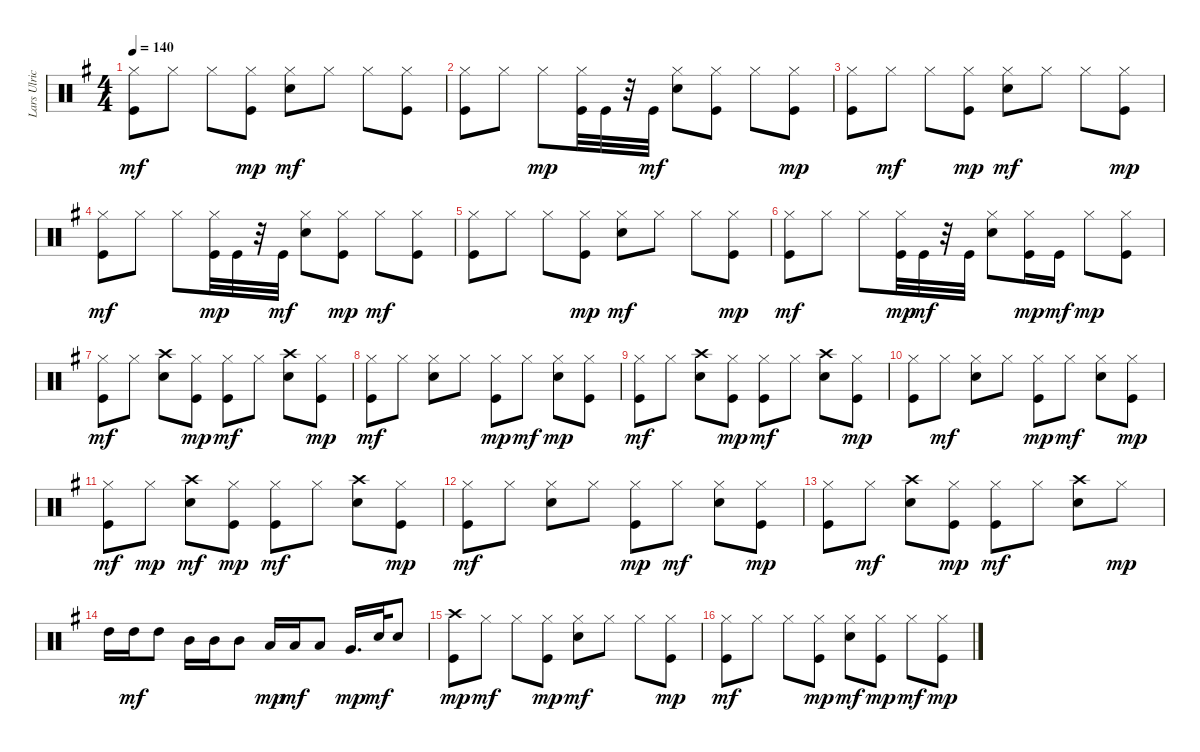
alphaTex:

\track ("Lars Ulrich" "Lars Ulric") {instrument percussion}
\staff {score}
\articulation defaults
\ts (4 4)
\tempo 140
\clef neutral
\ks eminor
("Hi-Hat (closed)" "Kick (hit)").8{dy mf} "Hi-Hat (closed)".8 "Hi-Hat (closed)".8 ("Hi-Hat (closed)" "Kick (hit)").8{dy mp} ("Snare (hit) 2" "Hi-Hat (closed)").8{dy mf} "Hi-Hat (closed)".8 "Hi-Hat (closed)".8 ("Hi-Hat (closed)" "Kick (hit)").8 |
("Hi-Hat (closed)" "Kick (hit)").8 "Hi-Hat (closed)".8 "Hi-Hat (closed)".8{dy mp} ("Hi-Hat (closed)" "Kick (hit)").32 "Kick (hit)".32 r.32 "Kick (hit)".32{dy mf} ("Snare (hit) 2" "Hi-Hat (closed)").8 ("Hi-Hat (closed)" "Kick (hit)").8 "Hi-Hat (closed)".8 ("Hi-Hat (closed)" "Kick (hit)").8{dy mp} |
("Hi-Hat (closed)" "Kick (hit)").8 "Hi-Hat (closed)".8{dy mf} "Hi-Hat (closed)".8 ("Hi-Hat (closed)" "Kick (hit)").8{dy mp} ("Snare (hit) 2" "Hi-Hat (closed)").8{dy mf} "Hi-Hat (closed)".8 "Hi-Hat (closed)".8 ("Hi-Hat (closed)" "Kick (hit)").8{dy mp} |
("Hi-Hat (closed)" "Kick (hit)").8{dy mf} "Hi-Hat (closed)".8 "Hi-Hat (closed)".8 ("Hi-Hat (closed)" "Kick (hit)").32{dy mp} "Kick (hit)".32 r.32 "Kick (hit)".32{dy mf} ("Snare (hit) 2" "Hi-Hat (closed)").8 ("Hi-Hat (closed)" "Kick (hit)").8{dy mp} "Hi-Hat (closed)".8{dy mf} ("Hi-Hat (closed)" "Kick (hit)").8 |
("Hi-Hat (closed)" "Kick (hit)").8 "Hi-Hat (closed)".8 "Hi-Hat (closed)".8 ("Hi-Hat (closed)" "Kick (hit)").8{dy mp} ("Snare (hit) 2" "Hi-Hat (closed)").8{dy mf} "Hi-Hat (closed)".8 "Hi-Hat (closed)".8 ("Hi-Hat (closed)" "Kick (hit)").8{dy mp} |
("Hi-Hat (closed)" "Kick (hit)").8{dy mf} "Hi-Hat (closed)".8 "Hi-Hat (closed)".8 ("Hi-Hat (closed)" "Kick (hit)").32{dy mp} "Kick (hit)".32{dy mf} r.32 "Kick (hit)".32 ("Snare (hit) 2" "Hi-Hat (closed)").8 ("Hi-Hat (closed)" "Kick (hit)").16{dy mp} "Kick (hit)".16{dy mf} "Hi-Hat (closed)".8{dy mp} ("Hi-Hat (closed)" "Kick (hit)").8 |
("Hi-Hat (closed)" "Kick (hit)").8{dy mf} "Hi-Hat (closed)".8 ("Snare (hit) 2" "Crash high (hit)").8 ("Hi-Hat (closed)" "Kick (hit)").8{dy mp} ("Hi-Hat (closed)" "Kick (hit)").8{dy mf} "Hi-Hat (closed)".8 ("Snare (hit) 2" "Crash high (hit)").8 ("Hi-Hat (closed)" "Kick (hit)").8{dy mp} |
("Hi-Hat (closed)" "Kick (hit)").8{dy mf} "Hi-Hat (closed)".8 ("Snare (hit) 2" "Hi-Hat (closed)").8 "Hi-Hat (closed)".8 ("Hi-Hat (closed)" "Kick (hit)").8{dy mp} "Hi-Hat (closed)".8{dy mf} ("Snare (hit) 2" "Hi-Hat (closed)").8{dy mp} ("Hi-Hat (closed)" "Kick (hit)").8 |
("Hi-Hat (closed)" "Kick (hit)").8{dy mf} "Hi-Hat (closed)".8 ("Snare (hit) 2" "Crash high (hit)").8 ("Hi-Hat (closed)" "Kick (hit)").8{dy mp} ("Hi-Hat (closed)" "Kick (hit)").8{dy mf} "Hi-Hat (closed)".8 ("Snare (hit) 2" "Crash high (hit)").8 ("Hi-Hat (closed)" "Kick (hit)").8{dy mp} |
("Hi-Hat (closed)" "Kick (hit)").8 "Hi-Hat (closed)".8{dy mf} ("Snare (hit) 2" "Hi-Hat (closed)").8 "Hi-Hat (closed)".8 ("Hi-Hat (closed)" "Kick (hit)").8{dy mp} "Hi-Hat (closed)".8{dy mf} ("Snare (hit) 2" "Hi-Hat (closed)").8 ("Hi-Hat (closed)" "Kick (hit)").8{dy mp} |
("Hi-Hat (closed)" "Kick (hit)").8{dy mf} "Hi-Hat (closed)".8{dy mp} ("Snare (hit) 2" "Crash high (hit)").8{dy mf} ("Hi-Hat (closed)" "Kick (hit)").8{dy mp} ("Hi-Hat (closed)" "Kick (hit)").8{dy mf} "Hi-Hat (closed)".8 ("Snare (hit) 2" "Crash high (hit)").8 ("Hi-Hat (closed)" "Kick (hit)").8{dy mp} |
("Hi-Hat (closed)" "Kick (hit)").8{dy mf} "Hi-Hat (closed)".8 ("Snare (hit) 2" "Hi-Hat (closed)").8 "Hi-Hat (closed)".8 ("Hi-Hat (closed)" "Kick (hit)").8{dy mp} "Hi-Hat (closed)".8{dy mf} ("Snare (hit) 2" "Hi-Hat (closed)").8 ("Hi-Hat (closed)" "Kick (hit)").8{dy mp} |
("Hi-Hat (closed)" "Kick (hit)").8 "Hi-Hat (closed)".8{dy mf} ("Snare (hit) 2" "Crash high (hit)").8 ("Hi-Hat (closed)" "Kick (hit)").8{dy mp} ("Hi-Hat (closed)" "Kick (hit)").8{dy mf} "Hi-Hat (closed)".8 ("Snare (hit) 2" "Crash high (hit)").8 "Hi-Hat (closed)".8{dy mp} |
"High Tom (hit)".16 "High Tom (hit)".16{dy mf} "High Tom (hit)".8 "Mid Tom (hit)".16 "Mid Tom (hit)".16 "Mid Tom (hit)".8 "Low Tom (hit)".16{dy mp} "Low Tom (hit)".16{dy mf} "Low Tom (hit)".8 "Very Low Tom (hit)".16{d dy mp} "Snare (hit) 2".32{dy mf} "Snare (hit) 2".8 |
("Crash high (hit)" "Kick (hit)").8{dy mp} "Hi-Hat (closed)".8{dy mf} "Hi-Hat (closed)".8 ("Hi-Hat (closed)" "Kick (hit)").8{dy mp} ("Snare (hit) 2" "Hi-Hat (closed)").8{dy mf} "Hi-Hat (closed)".8 "Hi-Hat (closed)".8 ("Hi-Hat (closed)" "Kick (hit)").8{dy mp} |
("Hi-Hat (closed)" "Kick (hit)").8{dy mf} "Hi-Hat (closed)".8 "Hi-Hat (closed)".8 ("Hi-Hat (closed)" "Kick (hit)").8{dy mp} ("Snare (hit) 2" "Hi-Hat (closed)").8{dy mf} ("Hi-Hat (closed)" "Kick (hit)").8{dy mp} "Hi-Hat (closed)".8{dy mf} ("Hi-Hat (closed)" "Kick (hit)").8{dy mp}
